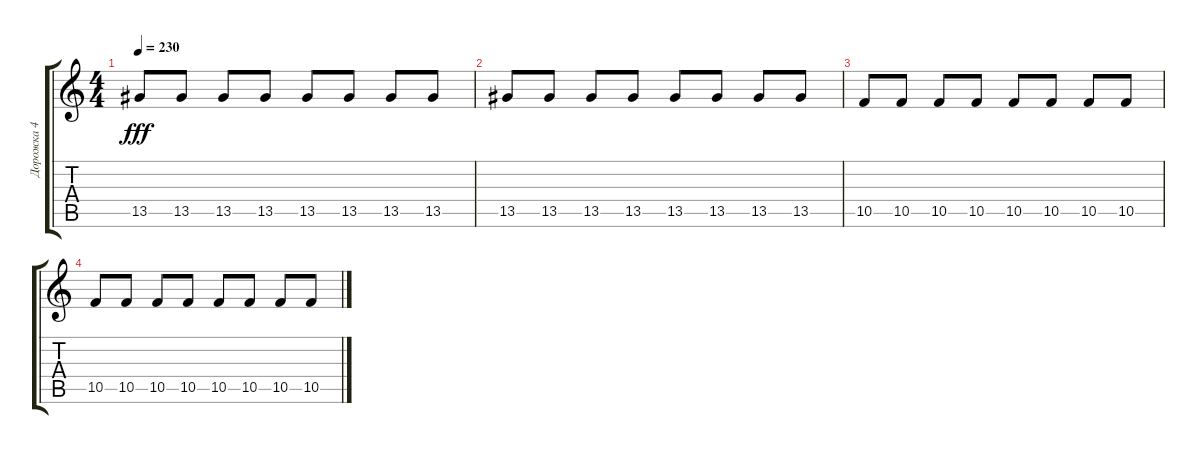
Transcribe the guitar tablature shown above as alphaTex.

\track ("Дорожка 4" "Дорожка 4") {instrument distortionguitar}
\staff {score tabs}
\tuning (D4 A3 F3 C3 G2 C2) {hide}
\ts (4 4)
\tempo 230
\clef g2
\ks c
13.5.8{dy fff} 13.5.8 13.5.8 13.5.8 13.5.8 13.5.8 13.5.8 13.5.8 |
13.5.8 13.5.8 13.5.8 13.5.8 13.5.8 13.5.8 13.5.8 13.5.8 |
10.5.8 10.5.8 10.5.8 10.5.8 10.5.8 10.5.8 10.5.8 10.5.8 |
10.5.8 10.5.8 10.5.8 10.5.8 10.5.8 10.5.8 10.5.8 10.5.8
